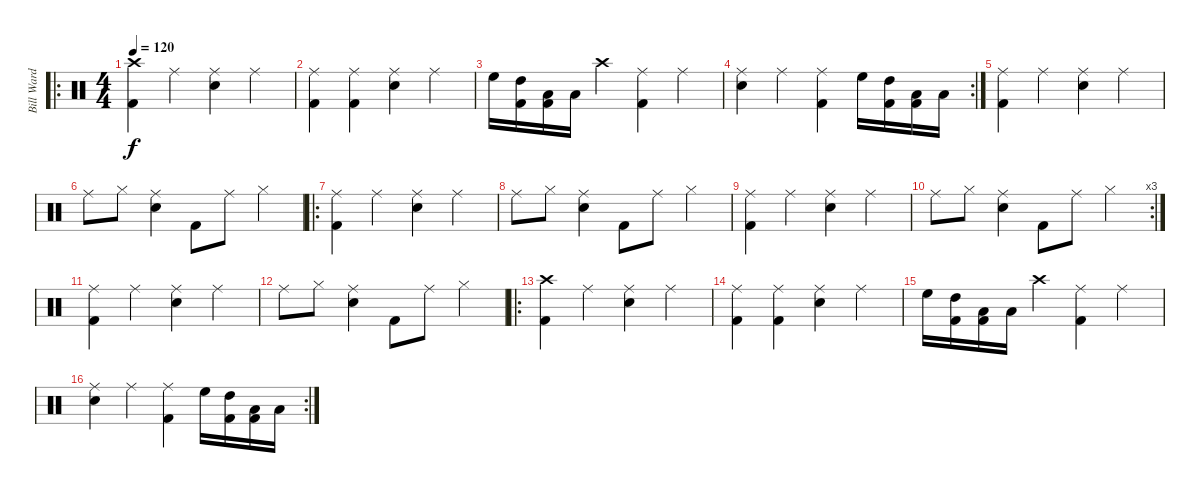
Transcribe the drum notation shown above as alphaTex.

\track ("Bill Ward" "Bill Ward") {instrument percussion}
\staff {score}
\articulation defaults
\ro
\ts (4 4)
\tempo 120
\clef neutral
\ks c
("Crash high (hit)" "Kick (hit) 2").4{dy f} "Ride (middle)".4 ("Ride (middle)" "Electric Snare (hit)").4 "Ride (middle)".4 |
("Ride (middle)" "Kick (hit) 2").4 ("Ride (middle)" "Kick (hit) 2").4 ("Ride (middle)" "Electric Snare (hit)").4 "Ride (middle)".4 |
"High Floor Tom (hit)".16 ("High Tom (hit)" "Kick (hit) 2").16 ("Low Tom (hit)" "Kick (hit) 2").16 "Low Floor Tom (hit)".16 "Crash high (hit)".4 ("Ride (middle)" "Kick (hit) 2").4 "Ride (middle)".4 |
\rc 2
("Ride (middle)" "Electric Snare (hit)").4 "Ride (middle)".4 ("Ride (middle)" "Kick (hit) 2").4 "High Floor Tom (hit)".16 ("High Tom (hit)" "Kick (hit) 2").16 ("Low Tom (hit)" "Kick (hit) 2").16 "Low Floor Tom (hit)".16 |
("Ride (middle)" "Kick (hit) 2").4 "Ride (middle)".4 ("Ride (middle)" "Electric Snare (hit)").4 "Ride (middle)".4 |
"Ride (middle)".8 "Hi-Hat (closed)".8 ("Ride (middle)" "Electric Snare (hit)").4 "Kick (hit) 2".8 "Ride (middle)".8 "Hi-Hat (closed)".4 |
\ro
("Ride (middle)" "Kick (hit) 2").4 "Ride (middle)".4 ("Ride (middle)" "Electric Snare (hit)").4 "Ride (middle)".4 |
"Ride (middle)".8 "Hi-Hat (closed)".8 ("Ride (middle)" "Electric Snare (hit)").4 "Kick (hit) 2".8 "Ride (middle)".8 "Hi-Hat (closed)".4 |
("Ride (middle)" "Kick (hit) 2").4 "Ride (middle)".4 ("Ride (middle)" "Electric Snare (hit)").4 "Ride (middle)".4 |
\rc 3 "Ride (middle)".8 "Hi-Hat (closed)".8
("Ride (middle)" "Electric Snare (hit)").4 "Kick (hit) 2".8 "Ride (middle)".8 "Hi-Hat (closed)".4 |
("Ride (middle)" "Kick (hit) 2").4 "Ride (middle)".4 ("Ride (middle)" "Electric Snare (hit)").4 "Ride (middle)".4 |
"Ride (middle)".8 "Hi-Hat (closed)".8 ("Ride (middle)" "Electric Snare (hit)").4 "Kick (hit) 2".8 "Ride (middle)".8 "Hi-Hat (closed)".4 |
\ro
("Crash high (hit)" "Kick (hit) 2").4 "Ride (middle)".4 ("Ride (middle)" "Electric Snare (hit)").4 "Ride (middle)".4 |
("Ride (middle)" "Kick (hit) 2").4 ("Ride (middle)" "Kick (hit) 2").4 ("Ride (middle)" "Electric Snare (hit)").4 "Ride (middle)".4 |
"High Floor Tom (hit)".16 ("High Tom (hit)" "Kick (hit) 2").16 ("Low Tom (hit)" "Kick (hit) 2").16 "Low Floor Tom (hit)".16 "Crash high (hit)".4 ("Ride (middle)" "Kick (hit) 2").4 "Ride (middle)".4 |
\rc 2
("Ride (middle)" "Electric Snare (hit)").4 "Ride (middle)".4 ("Ride (middle)" "Kick (hit) 2").4 "High Floor Tom (hit)".16 ("High Tom (hit)" "Kick (hit) 2").16 ("Low Tom (hit)" "Kick (hit) 2").16 "Low Floor Tom (hit)".16
